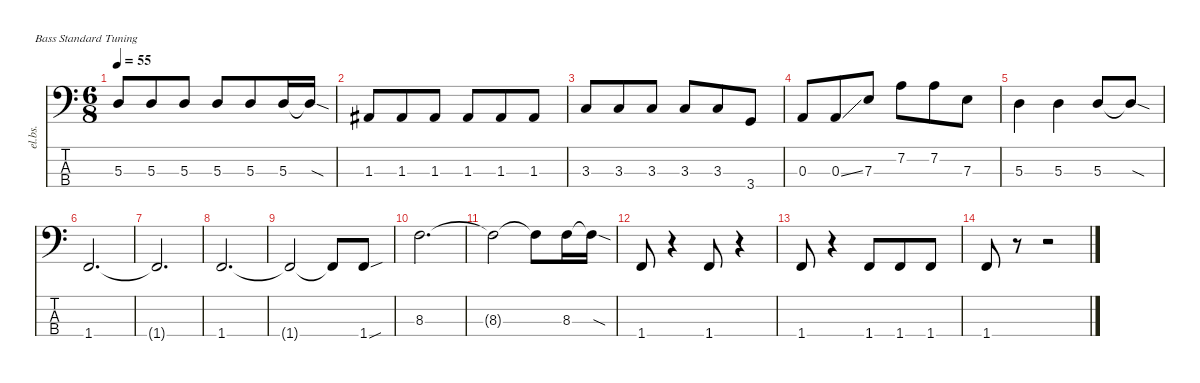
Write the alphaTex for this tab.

\defaultSystemsLayout 4
\hideDynamics
\bracketExtendMode nobrackets
\track ("Electric Bass" "el.bs.") {instrument electricbassfinger}
\staff {score tabs}
\tuning (G2 D2 A1 E1)
\ts (6 8)
\tempo 55
\clef f4
\ks c
5.3.8{dy mf beam Up} 5.3.8{beam Up} 5.3.8{beam Up} 5.3.8{beam Up} 5.3.8{beam Up} 5.3.16{beam Up} 5.3{sod t}.16{beam Up} |
1.3{acc #}.8{beam Up} 1.3{acc #}.8{beam Up} 1.3{acc #}.8{beam Up} 1.3{acc #}.8{beam Up} 1.3{acc #}.8{beam Up} 1.3{acc #}.8{beam Up} |
3.3.8{beam Up} 3.3.8{beam Up} 3.3.8{beam Up} 3.3.8{beam Up} 3.3.8{beam Up} 3.4.8{beam Up} |
0.3.8{beam Up} 0.3{ss}.8{beam Up} 7.3.8{beam Up} 7.2.8{beam Down} 7.2.8{beam Down} 7.3.8{beam Down} |
5.3.4{beam Down} 5.3.4{beam Down} 5.3.8{beam Up} 5.3{sod t}.8{beam Up} |
1.4.2{d beam Up} |
1.4{t}.2{d beam Up} |
1.4.2{d beam Up} |
1.4{t}.2{beam Up} 1.4{t}.8{beam Up} 1.4{sou}.8{beam Up} |
8.3.2{d beam Down} |
8.3{t}.2{beam Down} 8.3{t}.8{beam Down} 8.3.16{beam Down} 8.3{sod t}.16{beam Down} |
1.4.8{beam Up} r.4{beam Down} 1.4.8{beam Up} r.4{beam Down} |
1.4.8{beam Up} r.4{beam Down} 1.4.8{beam Up} 1.4.8{beam Up} 1.4.8{beam Up} |
1.4.8{beam Up} r.8{beam Down} r.2{beam Down}
